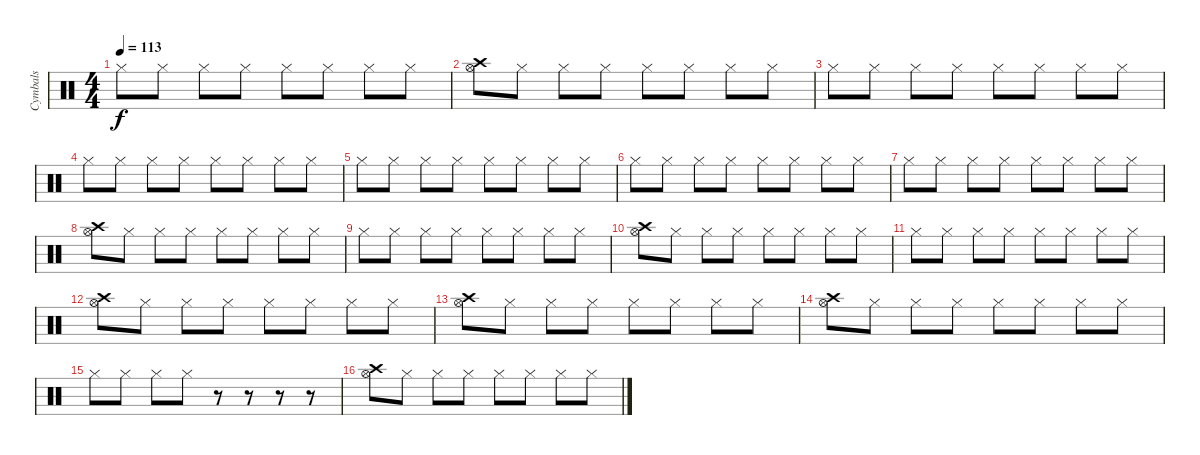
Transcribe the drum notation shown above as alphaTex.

\track ("Cymbals" "Cymbals") {instrument percussion}
\staff {score}
\articulation defaults
\ts (4 4)
\tempo 113
\clef neutral
\ks c "Hi-Hat (closed)".8{dy f} "Hi-Hat (closed)".8 "Hi-Hat (closed)".8 "Hi-Hat (closed)".8 "Hi-Hat (closed)".8 "Hi-Hat (closed)".8 "Hi-Hat (closed)".8 "Hi-Hat (closed)".8
|
("Hi-Hat (open)" "Crash high (hit)").8 "Hi-Hat (closed)".8 "Hi-Hat (closed)".8 "Hi-Hat (closed)".8 "Hi-Hat (closed)".8 "Hi-Hat (closed)".8 "Hi-Hat (closed)".8 "Hi-Hat (closed)".8 |
"Hi-Hat (closed)".8 "Hi-Hat (closed)".8 "Hi-Hat (closed)".8 "Hi-Hat (closed)".8 "Hi-Hat (closed)".8 "Hi-Hat (closed)".8 "Hi-Hat (closed)".8 "Hi-Hat (closed)".8 |
"Hi-Hat (closed)".8 "Hi-Hat (closed)".8 "Hi-Hat (closed)".8 "Hi-Hat (closed)".8 "Hi-Hat (closed)".8 "Hi-Hat (closed)".8 "Hi-Hat (closed)".8 "Hi-Hat (closed)".8 |
"Hi-Hat (closed)".8 "Hi-Hat (closed)".8 "Hi-Hat (closed)".8 "Hi-Hat (closed)".8 "Hi-Hat (closed)".8 "Hi-Hat (closed)".8 "Hi-Hat (closed)".8 "Hi-Hat (closed)".8 |
"Hi-Hat (closed)".8 "Hi-Hat (closed)".8 "Hi-Hat (closed)".8 "Hi-Hat (closed)".8 "Hi-Hat (closed)".8 "Hi-Hat (closed)".8 "Hi-Hat (closed)".8 "Hi-Hat (closed)".8 |
"Hi-Hat (closed)".8 "Hi-Hat (closed)".8 "Hi-Hat (closed)".8 "Hi-Hat (closed)".8 "Hi-Hat (closed)".8 "Hi-Hat (closed)".8 "Hi-Hat (closed)".8 "Hi-Hat (closed)".8 |
("Hi-Hat (open)" "Crash high (hit)").8 "Hi-Hat (closed)".8 "Hi-Hat (closed)".8 "Hi-Hat (closed)".8 "Hi-Hat (closed)".8 "Hi-Hat (closed)".8 "Hi-Hat (closed)".8 "Hi-Hat (closed)".8 |
"Hi-Hat (closed)".8 "Hi-Hat (closed)".8 "Hi-Hat (closed)".8 "Hi-Hat (closed)".8 "Hi-Hat (closed)".8 "Hi-Hat (closed)".8 "Hi-Hat (closed)".8 "Hi-Hat (closed)".8 |
("Crash high (hit)" "Hi-Hat (open)").8 "Hi-Hat (closed)".8 "Hi-Hat (closed)".8 "Hi-Hat (closed)".8 "Hi-Hat (closed)".8 "Hi-Hat (closed)".8 "Hi-Hat (closed)".8 "Hi-Hat (closed)".8 |
"Hi-Hat (closed)".8 "Hi-Hat (closed)".8 "Hi-Hat (closed)".8 "Hi-Hat (closed)".8 "Hi-Hat (closed)".8 "Hi-Hat (closed)".8 "Hi-Hat (closed)".8 "Hi-Hat (closed)".8 |
("Crash high (hit)" "Hi-Hat (open)").8 "Hi-Hat (closed)".8 "Hi-Hat (closed)".8 "Hi-Hat (closed)".8 "Hi-Hat (closed)".8 "Hi-Hat (closed)".8 "Hi-Hat (closed)".8 "Hi-Hat (closed)".8 |
("Crash high (hit)" "Hi-Hat (open)").8 "Hi-Hat (closed)".8 "Hi-Hat (closed)".8 "Hi-Hat (closed)".8 "Hi-Hat (closed)".8 "Hi-Hat (closed)".8 "Hi-Hat (closed)".8 "Hi-Hat (closed)".8 |
("Crash high (hit)" "Hi-Hat (open)").8 "Hi-Hat (closed)".8 "Hi-Hat (closed)".8 "Hi-Hat (closed)".8 "Hi-Hat (closed)".8 "Hi-Hat (closed)".8 "Hi-Hat (closed)".8 "Hi-Hat (closed)".8 |
"Hi-Hat (closed)".8 "Hi-Hat (closed)".8 "Hi-Hat (closed)".8 "Hi-Hat (closed)".8 r.8 r.8 r.8 r.8 |
("Crash high (hit)" "Hi-Hat (open)").8 "Hi-Hat (closed)".8 "Hi-Hat (closed)".8 "Hi-Hat (closed)".8 "Hi-Hat (closed)".8 "Hi-Hat (closed)".8 "Hi-Hat (closed)".8 "Hi-Hat (closed)".8
